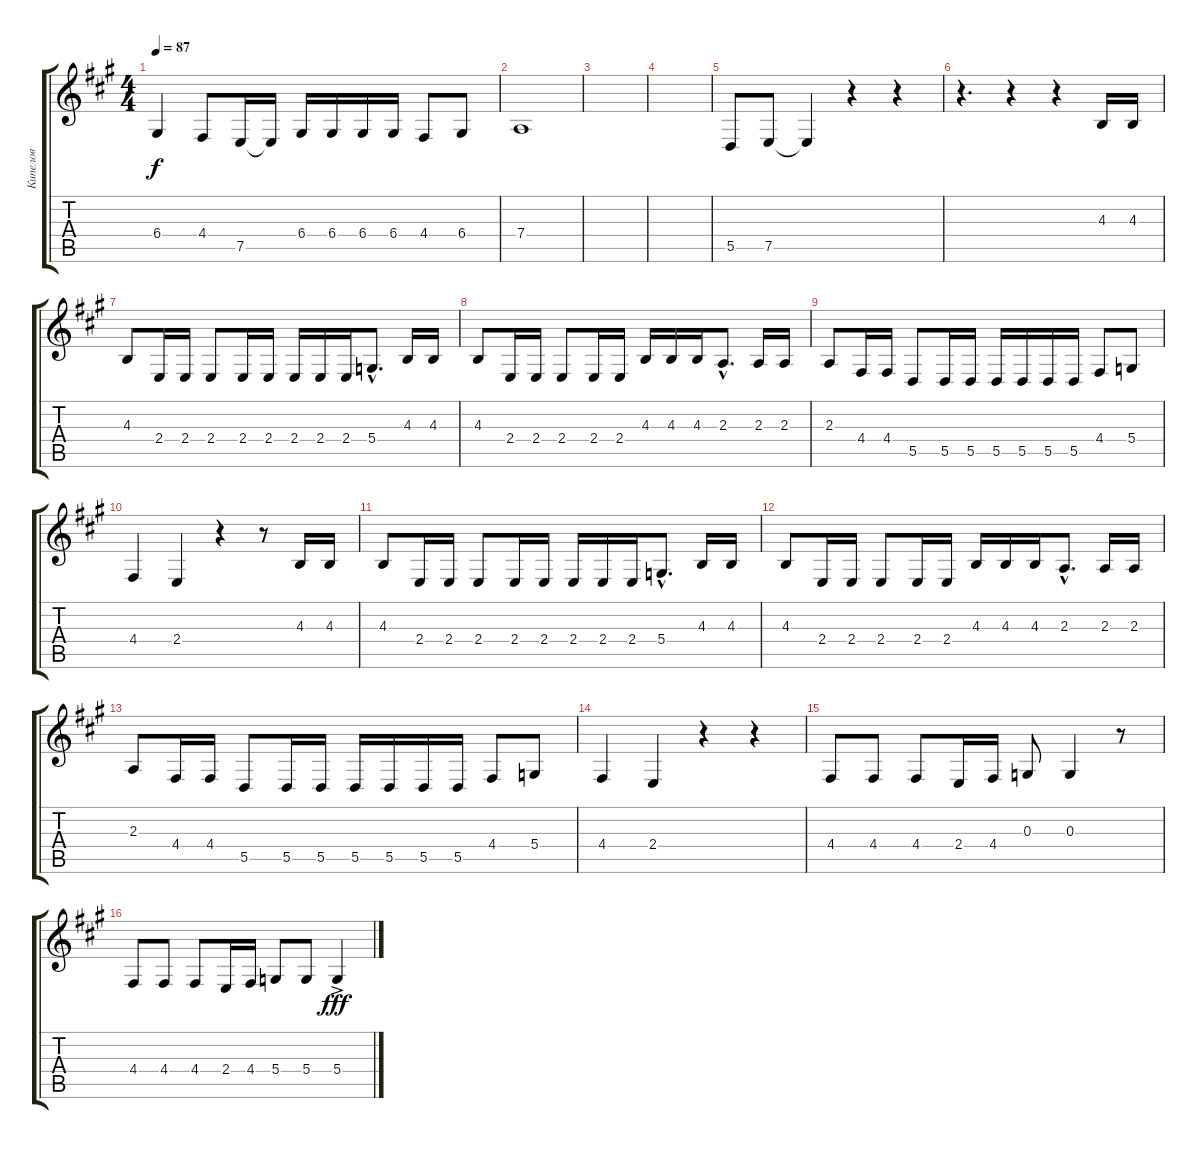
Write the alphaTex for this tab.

\track ("Кипелов" "Кипелов") {instrument flute}
\staff {score tabs}
\tuning (E4 B3 G3 D3 A2 E2) {hide}
\ts (4 4)
\tempo 87
\clef g2
\ks a
6.4.4{dy f} 4.4.8 7.5.16 7.5{t}.16 6.4.16 6.4.16 6.4.16 6.4.16 4.4.8 6.4.8 |
7.4.1 |
|
|
5.5.8 7.5.8 7.5{t}.4 r.4 r.4 |
r.4{d} r.4 r.4 4.3.16 4.3.16 |
4.3.8 2.4.16 2.4.16 2.4.8 2.4.16 2.4.16 2.4.16 2.4.16 2.4.16 5.4{hac}.8{d} 4.3.16 4.3.16 |
4.3.8 2.4.16 2.4.16 2.4.8 2.4.16 2.4.16 4.3.16 4.3.16 4.3.16 2.3{hac}.8{d} 2.3.16 2.3.16 |
2.3.8 4.4.16 4.4.16 5.5.8 5.5.16 5.5.16 5.5.16 5.5.16 5.5.16 5.5.16 4.4.8 5.4.8 |
4.4.4 2.4.4 r.4 r.8 4.3.16 4.3.16 |
4.3.8 2.4.16 2.4.16 2.4.8 2.4.16 2.4.16 2.4.16 2.4.16 2.4.16 5.4{hac}.8{d} 4.3.16 4.3.16 |
4.3.8 2.4.16 2.4.16 2.4.8 2.4.16 2.4.16 4.3.16 4.3.16 4.3.16 2.3{hac}.8{d} 2.3.16 2.3.16 |
2.3.8 4.4.16 4.4.16 5.5.8 5.5.16 5.5.16 5.5.16 5.5.16 5.5.16 5.5.16 4.4.8 5.4.8 |
4.4.4 2.4.4 r.4 r.4 |
4.4.8 4.4.8 4.4.8 2.4.16 4.4.16 0.3.8 0.3.4 r.8 |
4.4.8 4.4.8 4.4.8 2.4.16 4.4.16 5.4.8 5.4.8 5.4{ac}.4{dy fff}
